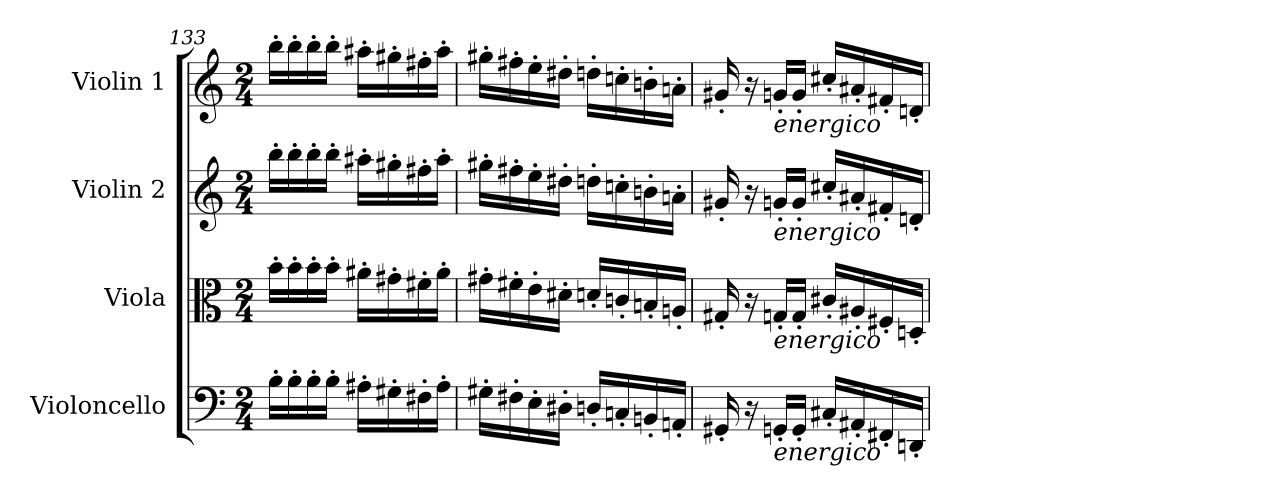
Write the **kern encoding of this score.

**kern	**kern	**kern	**kern
*part4	*part3	*part2	*part1
*staff4	*staff3	*staff2	*staff1
*I"Violoncello	*I"Viola	*I"Violin 2	*I"Violin 1
*I'Vc	*I'Vla	*I'Vln	*I'Vln
!!LO:LB:g=z
*clefF4	*clefC3	*clefG2	*clefG2
*k[]	*k[]	*k[]	*k[]
*M2/4	*M2/4	*M2/4	*M2/4
=133	=133	=133	=133
16B'\LL	16b'\LL	16bb'\LL	16bb'\LL
16B'\	16b'\	16bb'\	16bb'\
16B'\	16b'\	16bb'\	16bb'\
16B'\JJ	16b'\JJ	16bb'\JJ	16bb'\JJ
16A#X'\LL	16a#X'\LL	16aa#X'\LL	16aa#X'\LL
16G#X'\	16g#X'\	16gg#X'\	16gg#X'\
16F#X'\	16f#X'\	16ff#X'\	16ff#X'\
16A#'\JJ	16a#'\JJ	16aa#'\JJ	16aa#'\JJ
=134	=134	=134	=134
16G#X'\LL	16g#X'\LL	16gg#X'\LL	16gg#X'\LL
16F#X'\	16f#X'\	16ff#X'\	16ff#X'\
16E'\	16e'\	16ee'\	16ee'\
16D#X'\JJ	16d#X'\JJ	16dd#X'\JJ	16dd#X'\JJ
16Dn'/LL	16dn'/LL	16ddn'\LL	16ddn'\LL
16Cn'/	16cn'/	16ccn'\	16ccn'\
16BBn'/	16Bn'/	16bn'\	16bn'\
16AAn'/JJ	16An'/JJ	16an'\JJ	16an'\JJ
=135	=135	=135	=135
16GG#X'/	16G#X'/	16g#X'/	16g#X'/
16r	16r	16r	16r
!	!	!	!LO:TX:b:i:t=energico
!	!	!LO:TX:b:i:t=energico	!
!	!LO:TX:b:i:t=energico	!	!
!LO:TX:b:i:t=energico	!	!	!
16GGn'/LL	16Gn'/LL	16gn'/LL	16gn'/LL
16GG'/JJ	16G'/JJ	16g'/JJ	16g'/JJ
16C#X'/LL	16c#X'/LL	16cc#X'/LL	16cc#X'/LL
16AA#X'/	16A#X'/	16a#X'/	16a#X'/
16FF#X'/	16F#X'/	16f#X'/	16f#X'/
16DDn'/JJ	16Dn'/JJ	16dn'/JJ	16dn'/JJ
=	=	=	=
*-	*-	*-	*-
